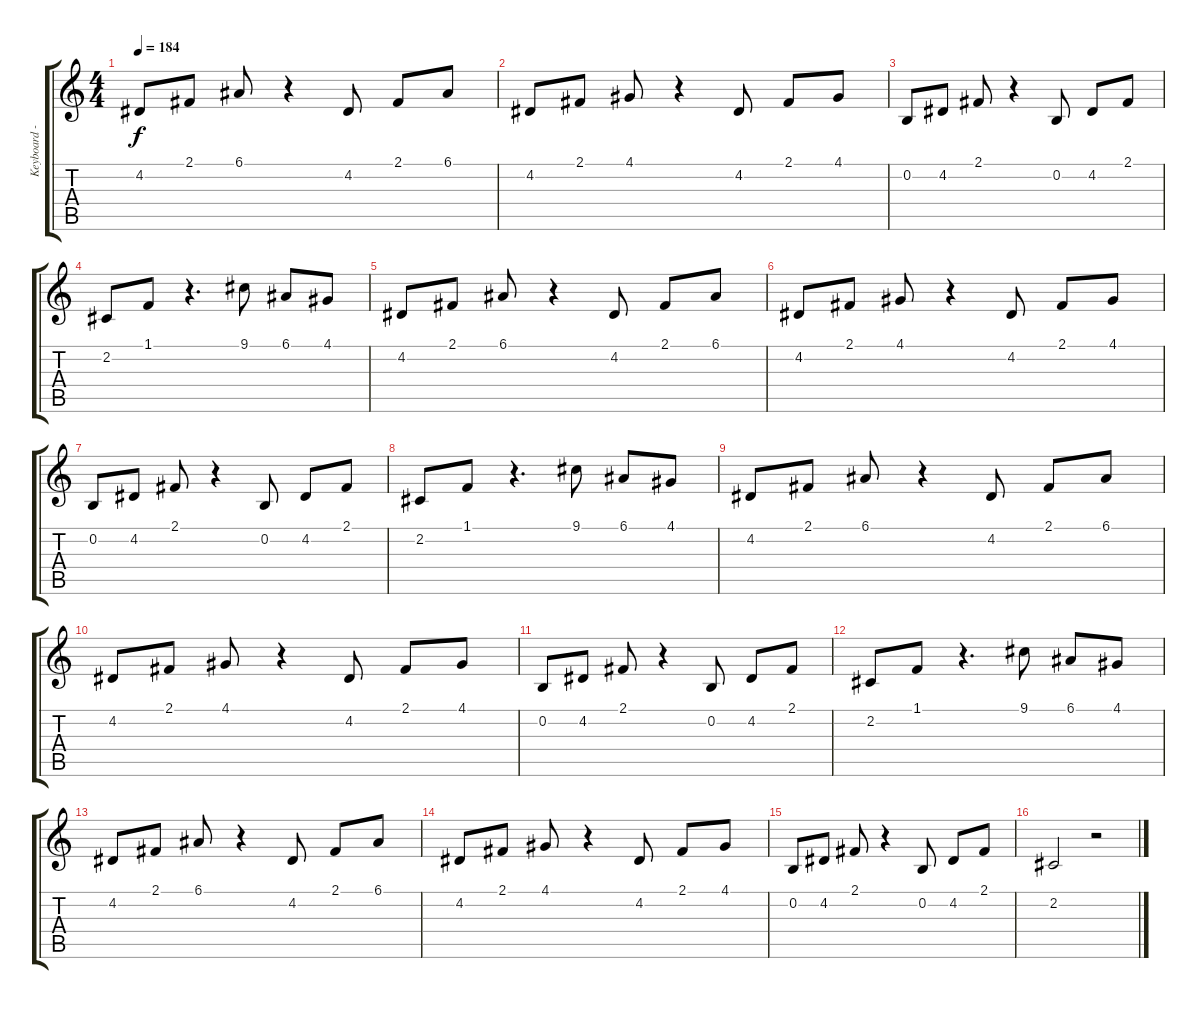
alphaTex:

\track ("Keyboard - left hand" "Keyboard -") {instrument brightacousticpiano}
\staff {score tabs}
\tuning (E4 B3 G3 D3 A2 E2) {hide}
\ts (4 4)
\tempo 184
\clef g2
\ks c
4.2.8{dy f} 2.1.8 6.1.8 r.4 4.2.8 2.1.8 6.1.8 |
4.2.8 2.1.8 4.1.8 r.4 4.2.8 2.1.8 4.1.8 |
0.2.8 4.2.8 2.1.8 r.4 0.2.8 4.2.8 2.1.8 |
2.2.8 1.1.8 r.4{d} 9.1.8 6.1.8 4.1.8 |
4.2.8 2.1.8 6.1.8 r.4 4.2.8 2.1.8 6.1.8 |
4.2.8 2.1.8 4.1.8 r.4 4.2.8 2.1.8 4.1.8 |
0.2.8 4.2.8 2.1.8 r.4 0.2.8 4.2.8 2.1.8 |
2.2.8 1.1.8 r.4{d} 9.1.8 6.1.8 4.1.8 |
4.2.8 2.1.8 6.1.8 r.4 4.2.8 2.1.8 6.1.8 |
4.2.8 2.1.8 4.1.8 r.4 4.2.8 2.1.8 4.1.8 |
0.2.8 4.2.8 2.1.8 r.4 0.2.8 4.2.8 2.1.8 |
2.2.8 1.1.8 r.4{d} 9.1.8 6.1.8 4.1.8 |
4.2.8 2.1.8 6.1.8 r.4 4.2.8 2.1.8 6.1.8 |
4.2.8 2.1.8 4.1.8 r.4 4.2.8 2.1.8 4.1.8 |
0.2.8 4.2.8 2.1.8 r.4 0.2.8 4.2.8 2.1.8 |
2.2.2 r.2
